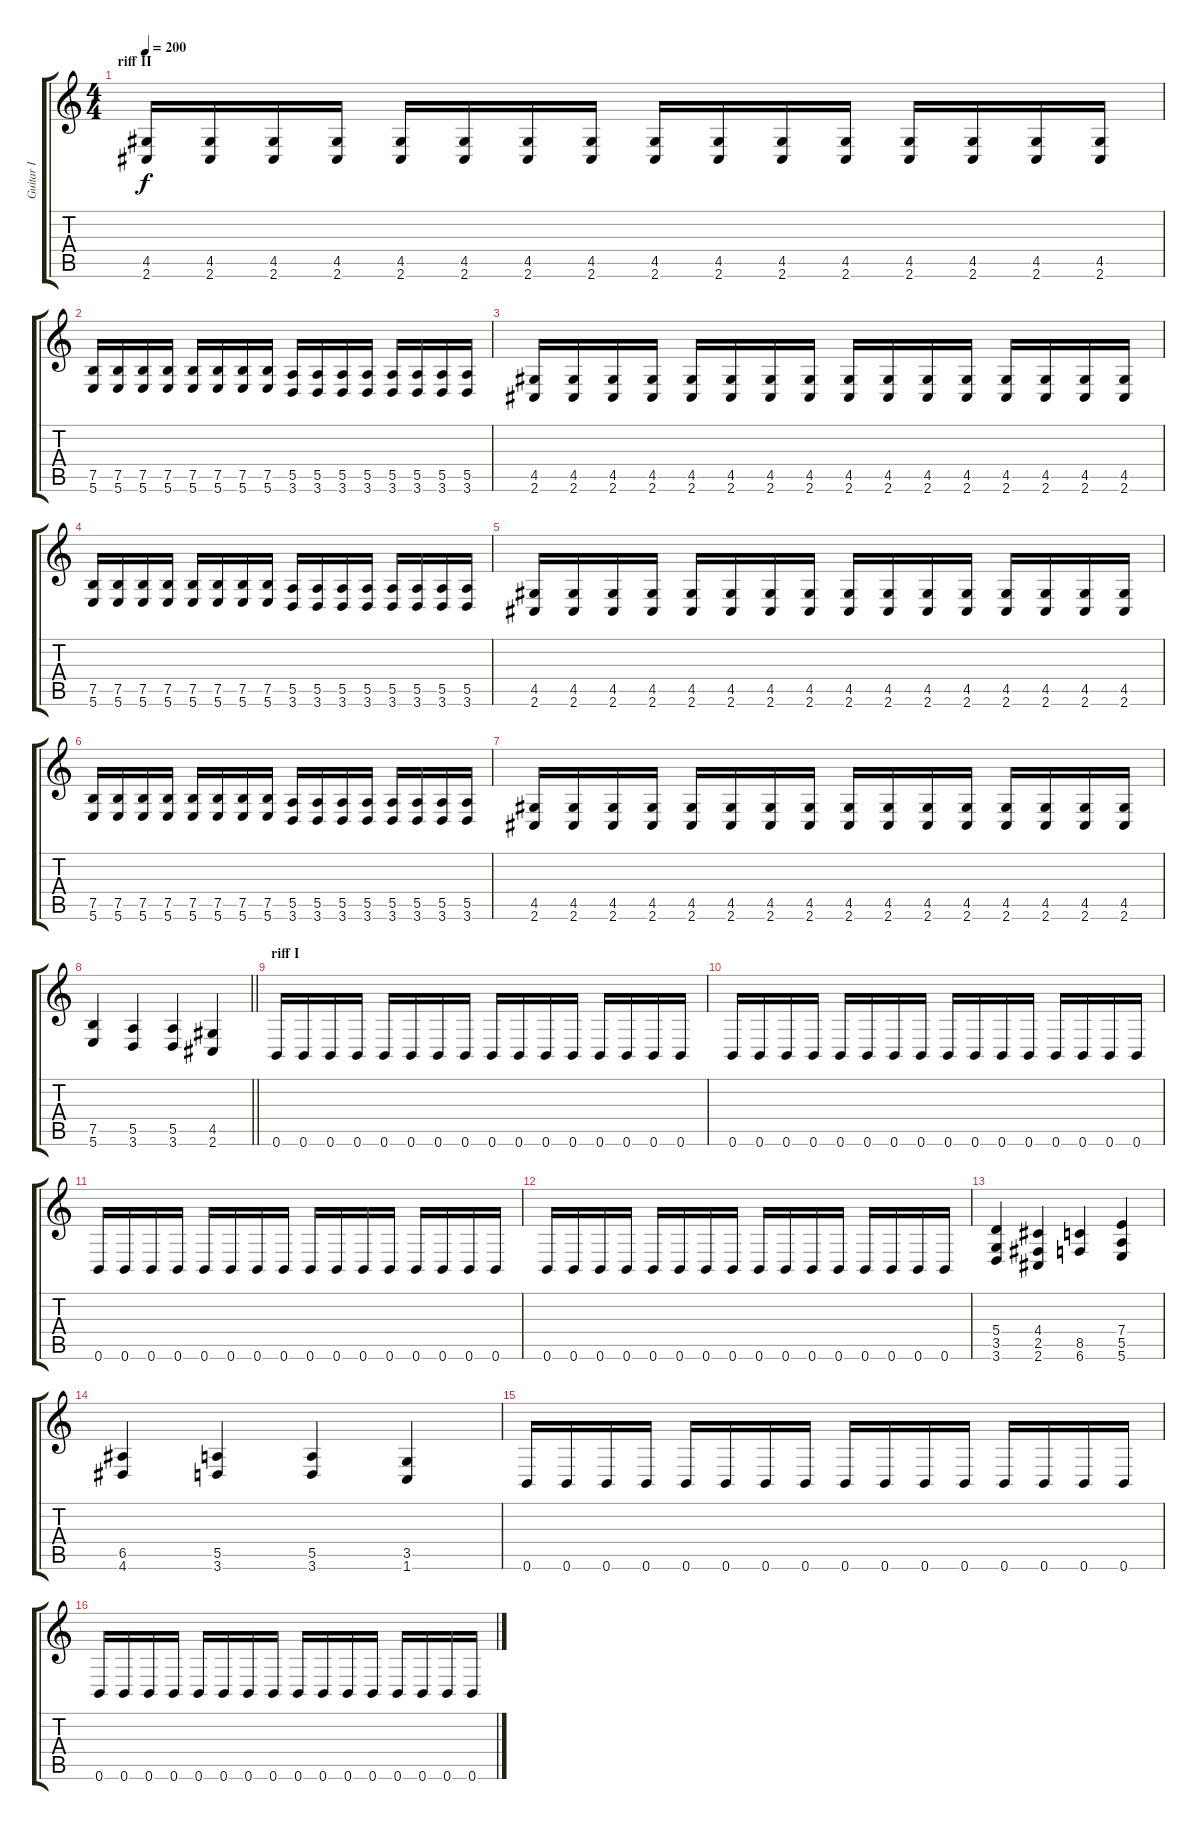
\track ("Guitar I" "Guitar I") {instrument distortionguitar}
\staff {score tabs}
\tuning (B3 Gb3 D3 A2 E2 B1) {hide}
\ts (4 4)
\section ("" "riff II")
\tempo 200
\clef g2
\ks c
(4.5 2.6).16{dy f} (4.5 2.6).16 (4.5 2.6).16 (4.5 2.6).16 (4.5 2.6).16 (4.5 2.6).16 (4.5 2.6).16 (4.5 2.6).16 (4.5 2.6).16 (4.5 2.6).16 (4.5 2.6).16 (4.5 2.6).16 (4.5 2.6).16 (4.5 2.6).16 (4.5 2.6).16 (4.5 2.6).16 |
(7.5 5.6).16 (7.5 5.6).16 (7.5 5.6).16 (7.5 5.6).16 (7.5 5.6).16 (7.5 5.6).16 (7.5 5.6).16 (7.5 5.6).16 (5.5 3.6).16 (5.5 3.6).16 (5.5 3.6).16 (5.5 3.6).16 (5.5 3.6).16 (5.5 3.6).16 (5.5 3.6).16 (5.5 3.6).16 |
(4.5 2.6).16 (4.5 2.6).16 (4.5 2.6).16 (4.5 2.6).16 (4.5 2.6).16 (4.5 2.6).16 (4.5 2.6).16 (4.5 2.6).16 (4.5 2.6).16 (4.5 2.6).16 (4.5 2.6).16 (4.5 2.6).16 (4.5 2.6).16 (4.5 2.6).16 (4.5 2.6).16 (4.5 2.6).16 |
(7.5 5.6).16 (7.5 5.6).16 (7.5 5.6).16 (7.5 5.6).16 (7.5 5.6).16 (7.5 5.6).16 (7.5 5.6).16 (7.5 5.6).16 (5.5 3.6).16 (5.5 3.6).16 (5.5 3.6).16 (5.5 3.6).16 (5.5 3.6).16 (5.5 3.6).16 (5.5 3.6).16 (5.5 3.6).16 |
(4.5 2.6).16 (4.5 2.6).16 (4.5 2.6).16 (4.5 2.6).16 (4.5 2.6).16 (4.5 2.6).16 (4.5 2.6).16 (4.5 2.6).16 (4.5 2.6).16 (4.5 2.6).16 (4.5 2.6).16 (4.5 2.6).16 (4.5 2.6).16 (4.5 2.6).16 (4.5 2.6).16 (4.5 2.6).16 |
(7.5 5.6).16 (7.5 5.6).16 (7.5 5.6).16 (7.5 5.6).16 (7.5 5.6).16 (7.5 5.6).16 (7.5 5.6).16 (7.5 5.6).16 (5.5 3.6).16 (5.5 3.6).16 (5.5 3.6).16 (5.5 3.6).16 (5.5 3.6).16 (5.5 3.6).16 (5.5 3.6).16 (5.5 3.6).16 |
(4.5 2.6).16 (4.5 2.6).16 (4.5 2.6).16 (4.5 2.6).16 (4.5 2.6).16 (4.5 2.6).16 (4.5 2.6).16 (4.5 2.6).16 (4.5 2.6).16 (4.5 2.6).16 (4.5 2.6).16 (4.5 2.6).16 (4.5 2.6).16 (4.5 2.6).16 (4.5 2.6).16 (4.5 2.6).16 |
\barLineRight lightlight
(7.5 5.6).4 (5.5 3.6).4 (5.5 3.6).4 (4.5 2.6).4 |
\section ("" "riff I")
0.6.16 0.6.16 0.6.16 0.6.16 0.6.16 0.6.16 0.6.16 0.6.16 0.6.16 0.6.16 0.6.16 0.6.16 0.6.16 0.6.16 0.6.16 0.6.16 |
0.6.16 0.6.16 0.6.16 0.6.16 0.6.16 0.6.16 0.6.16 0.6.16 0.6.16 0.6.16 0.6.16 0.6.16 0.6.16 0.6.16 0.6.16 0.6.16 |
0.6.16 0.6.16 0.6.16 0.6.16 0.6.16 0.6.16 0.6.16 0.6.16 0.6.16 0.6.16 0.6.16 0.6.16 0.6.16 0.6.16 0.6.16 0.6.16 |
0.6.16 0.6.16 0.6.16 0.6.16 0.6.16 0.6.16 0.6.16 0.6.16 0.6.16 0.6.16 0.6.16 0.6.16 0.6.16 0.6.16 0.6.16 0.6.16 |
(5.4 3.5 3.6).4 (4.4 2.5 2.6).4 (8.5 6.6).4 (7.4 5.5 5.6).4 |
(6.5 4.6).4 (5.5 3.6).4 (5.5 3.6).4 (3.5 1.6).4 |
0.6.16 0.6.16 0.6.16 0.6.16 0.6.16 0.6.16 0.6.16 0.6.16 0.6.16 0.6.16 0.6.16 0.6.16 0.6.16 0.6.16 0.6.16 0.6.16 |
0.6.16 0.6.16 0.6.16 0.6.16 0.6.16 0.6.16 0.6.16 0.6.16 0.6.16 0.6.16 0.6.16 0.6.16 0.6.16 0.6.16 0.6.16 0.6.16
